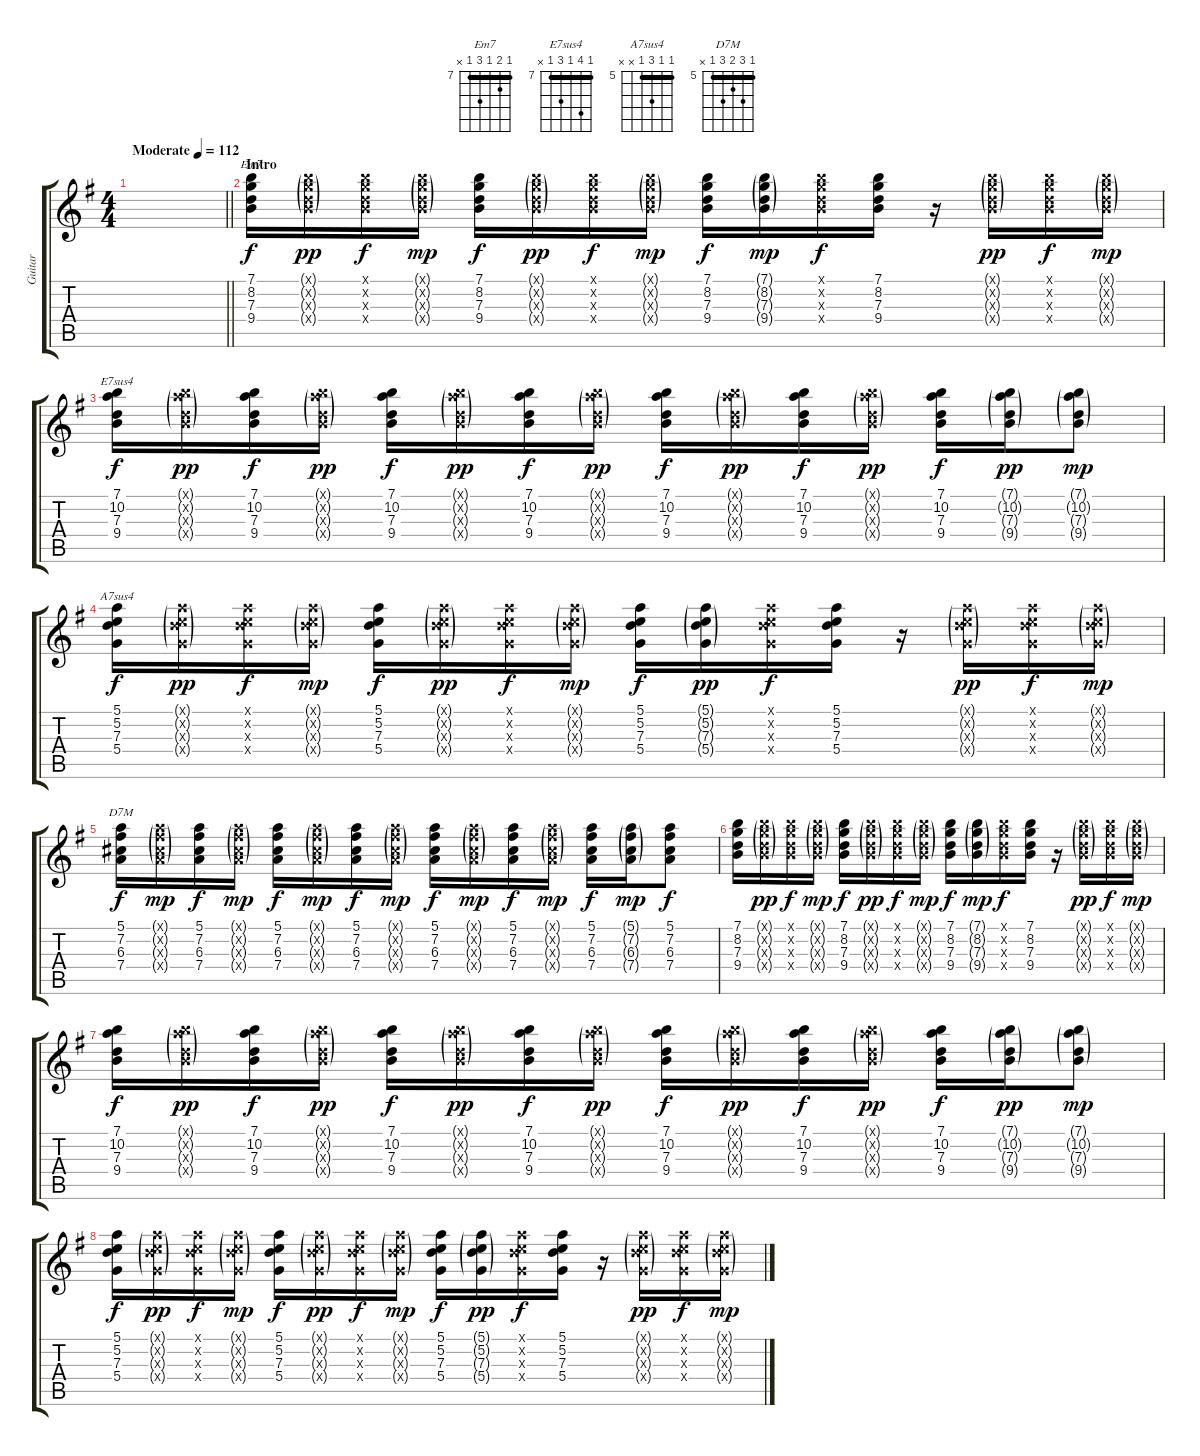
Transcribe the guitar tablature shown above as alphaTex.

\track ("Guitar" "Guitar") {instrument electricguitarclean}
\staff {score tabs}
\tuning (E4 B3 G3 D3 A2 E2) {hide}
\chord ("Em7" 7 8 7 9 7 x) {firstfret 7 barre 7}
\chord ("E7sus4" 7 10 7 9 7 x) {firstfret 7 barre 7}
\chord ("A7sus4" 5 5 7 5 x x) {firstfret 5 barre 5}
\chord ("D7M" 5 7 6 7 5 x) {firstfret 5 barre 5}
\ts (4 4)
\tempo (112 "Moderate")
\clef g2
\barLineRight lightlight
\ks g
|
\section ("" "Intro")
(7.1 8.2 7.3 9.4).16{ch "Em7"} (7.1{g x} 8.2{g x} 7.3{g x} 9.4{g x}).16{dy pp} (7.1{x} 8.2{x} 7.3{x} 9.4{x}).16{dy f} (7.1{g x} 8.2{g x} 7.3{g x} 9.4{g x}).16{dy mp} (7.1 8.2 7.3 9.4).16{dy f} (7.1{g x} 8.2{g x} 7.3{g x} 9.4{g x}).16{dy pp} (7.1{x} 8.2{x} 7.3{x} 9.4{x}).16{dy f} (7.1{g x} 8.2{g x} 7.3{g x} 9.4{g x}).16{dy mp} (7.1 8.2 7.3 9.4).16{dy f} (7.1{g} 8.2{g} 7.3{g} 9.4{g}).16{dy mp} (7.1{x} 8.2{x} 7.3{x} 9.4{x}).16{dy f} (7.1 8.2 7.3 9.4).16 r.16 (7.1{g x} 8.2{g x} 7.3{g x} 9.4{g x}).16{dy pp} (7.1{x} 8.2{x} 7.3{x} 9.4{x}).16{dy f} (7.1{g x} 8.2{g x} 7.3{g x} 9.4{g x}).16{dy mp} |
(7.1 10.2 7.3 9.4).16{ch "E7sus4" dy f} (7.1{g x} 10.2{g x} 7.3{g x} 9.4{g x}).16{dy pp} (7.1 10.2 7.3 9.4).16{dy f} (7.1{g x} 10.2{g x} 7.3{g x} 9.4{g x}).16{dy pp} (7.1 10.2 7.3 9.4).16{dy f} (7.1{g x} 10.2{g x} 7.3{g x} 9.4{g x}).16{dy pp} (7.1 10.2 7.3 9.4).16{dy f} (7.1{g x} 10.2{g x} 7.3{g x} 9.4{g x}).16{dy pp} (7.1 10.2 7.3 9.4).16{dy f} (7.1{g x} 10.2{g x} 7.3{g x} 9.4{g x}).16{dy pp} (7.1 10.2 7.3 9.4).16{dy f} (7.1{g x} 10.2{g x} 7.3{g x} 9.4{g x}).16{dy pp} (7.1 10.2 7.3 9.4).16{dy f} (7.1{g} 10.2{g} 7.3{g} 9.4{g}).16{dy pp} (7.1{g} 10.2{g} 7.3{g} 9.4{g}).8{dy mp} |
(5.1 5.2 7.3 5.4).16{ch "A7sus4" dy f} (5.1{g x} 5.2{g x} 7.3{g x} 5.4{g x}).16{dy pp} (5.1{x} 5.2{x} 7.3{x} 5.4{x}).16{dy f} (5.1{g x} 5.2{g x} 7.3{g x} 5.4{g x}).16{dy mp} (5.1 5.2 7.3 5.4).16{dy f} (5.1{g x} 5.2{g x} 7.3{g x} 5.4{g x}).16{dy pp} (5.1{x} 5.2{x} 7.3{x} 5.4{x}).16{dy f} (5.1{g x} 5.2{g x} 7.3{g x} 5.4{g x}).16{dy mp} (5.1 5.2 7.3 5.4).16{dy f} (5.1{g} 5.2{g} 7.3{g} 5.4{g}).16{dy pp} (5.1{x} 5.2{x} 7.3{x} 5.4{x}).16{dy f} (5.1 5.2 7.3 5.4).16 r.16 (5.1{g x} 5.2{g x} 7.3{g x} 5.4{g x}).16{dy pp} (5.1{x} 5.2{x} 7.3{x} 5.4{x}).16{dy f} (5.1{g x} 5.2{g x} 7.3{g x} 5.4{g x}).16{dy mp} |
(5.1 7.2 6.3 7.4).16{ch "D7M" dy f} (5.1{g x} 7.2{g x} 6.3{g x} 7.4{g x}).16{dy mp} (5.1 7.2 6.3 7.4).16{dy f} (5.1{g x} 7.2{g x} 6.3{g x} 7.4{g x}).16{dy mp} (5.1 7.2 6.3 7.4).16{dy f} (5.1{g x} 7.2{g x} 6.3{g x} 7.4{g x}).16{dy mp} (5.1 7.2 6.3 7.4).16{dy f} (5.1{g x} 7.2{g x} 6.3{g x} 7.4{g x}).16{dy mp} (5.1 7.2 6.3 7.4).16{dy f} (5.1{g x} 7.2{g x} 6.3{g x} 7.4{g x}).16{dy mp} (5.1 7.2 6.3 7.4).16{dy f} (5.1{g x} 7.2{g x} 6.3{g x} 7.4{g x}).16{dy mp} (5.1 7.2 6.3 7.4).16{dy f} (5.1{g} 7.2{g} 6.3{g} 7.4{g}).16{dy mp} (5.1 7.2 6.3 7.4).8{dy f} |
(7.1 8.2 7.3 9.4).16 (7.1{g x} 8.2{g x} 7.3{g x} 9.4{g x}).16{dy pp} (7.1{x} 8.2{x} 7.3{x} 9.4{x}).16{dy f} (7.1{g x} 8.2{g x} 7.3{g x} 9.4{g x}).16{dy mp} (7.1 8.2 7.3 9.4).16{dy f} (7.1{g x} 8.2{g x} 7.3{g x} 9.4{g x}).16{dy pp} (7.1{x} 8.2{x} 7.3{x} 9.4{x}).16{dy f} (7.1{g x} 8.2{g x} 7.3{g x} 9.4{g x}).16{dy mp} (7.1 8.2 7.3 9.4).16{dy f} (7.1{g} 8.2{g} 7.3{g} 9.4{g}).16{dy mp} (7.1{x} 8.2{x} 7.3{x} 9.4{x}).16{dy f} (7.1 8.2 7.3 9.4).16 r.16 (7.1{g x} 8.2{g x} 7.3{g x} 9.4{g x}).16{dy pp} (7.1{x} 8.2{x} 7.3{x} 9.4{x}).16{dy f} (7.1{g x} 8.2{g x} 7.3{g x} 9.4{g x}).16{dy mp} |
(7.1 10.2 7.3 9.4).16{dy f} (7.1{g x} 10.2{g x} 7.3{g x} 9.4{g x}).16{dy pp} (7.1 10.2 7.3 9.4).16{dy f} (7.1{g x} 10.2{g x} 7.3{g x} 9.4{g x}).16{dy pp} (7.1 10.2 7.3 9.4).16{dy f} (7.1{g x} 10.2{g x} 7.3{g x} 9.4{g x}).16{dy pp} (7.1 10.2 7.3 9.4).16{dy f} (7.1{g x} 10.2{g x} 7.3{g x} 9.4{g x}).16{dy pp} (7.1 10.2 7.3 9.4).16{dy f} (7.1{g x} 10.2{g x} 7.3{g x} 9.4{g x}).16{dy pp} (7.1 10.2 7.3 9.4).16{dy f} (7.1{g x} 10.2{g x} 7.3{g x} 9.4{g x}).16{dy pp} (7.1 10.2 7.3 9.4).16{dy f} (7.1{g} 10.2{g} 7.3{g} 9.4{g}).16{dy pp} (7.1{g} 10.2{g} 7.3{g} 9.4{g}).8{dy mp} |
(5.1 5.2 7.3 5.4).16{dy f} (5.1{g x} 5.2{g x} 7.3{g x} 5.4{g x}).16{dy pp} (5.1{x} 5.2{x} 7.3{x} 5.4{x}).16{dy f} (5.1{g x} 5.2{g x} 7.3{g x} 5.4{g x}).16{dy mp} (5.1 5.2 7.3 5.4).16{dy f} (5.1{g x} 5.2{g x} 7.3{g x} 5.4{g x}).16{dy pp} (5.1{x} 5.2{x} 7.3{x} 5.4{x}).16{dy f} (5.1{g x} 5.2{g x} 7.3{g x} 5.4{g x}).16{dy mp} (5.1 5.2 7.3 5.4).16{dy f} (5.1{g} 5.2{g} 7.3{g} 5.4{g}).16{dy pp} (5.1{x} 5.2{x} 7.3{x} 5.4{x}).16{dy f} (5.1 5.2 7.3 5.4).16 r.16 (5.1{g x} 5.2{g x} 7.3{g x} 5.4{g x}).16{dy pp} (5.1{x} 5.2{x} 7.3{x} 5.4{x}).16{dy f} (5.1{g x} 5.2{g x} 7.3{g x} 5.4{g x}).16{dy mp}
